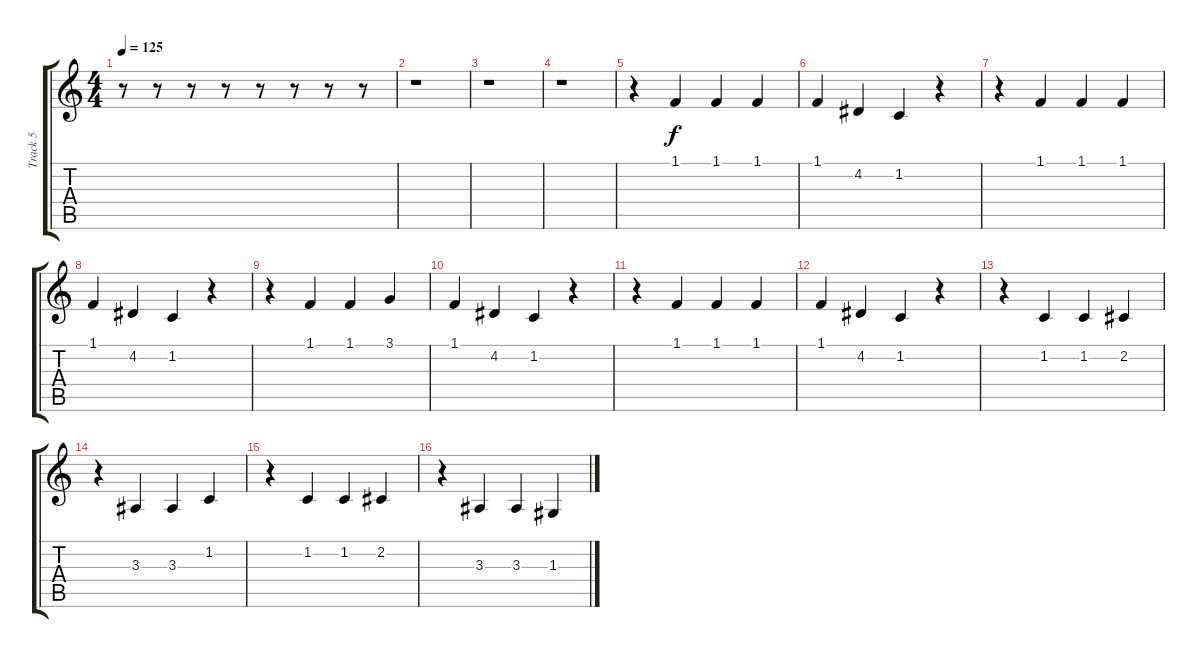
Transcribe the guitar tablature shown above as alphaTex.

\track ("Track 5" "Track 5") {instrument flute}
\staff {score tabs}
\tuning (E4 B3 G3 D3 A2 E2) {hide}
\ts (4 4)
\tempo 125
\clef g2
\ks c
r.8{dy f} r.8 r.8 r.8 r.8 r.8 r.8 r.8 |
r.1 |
r.1 |
r.1 |
r.4 1.1.4 1.1.4 1.1.4 |
1.1.4 4.2.4 1.2.4 r.4 |
r.4 1.1.4 1.1.4 1.1.4 |
1.1.4 4.2.4 1.2.4 r.4 |
r.4 1.1.4 1.1.4 3.1.4 |
1.1.4 4.2.4 1.2.4 r.4 |
r.4 1.1.4 1.1.4 1.1.4 |
1.1.4 4.2.4 1.2.4 r.4 |
r.4 1.2.4 1.2.4 2.2.4 |
r.4 3.3.4 3.3.4 1.2.4 |
r.4 1.2.4 1.2.4 2.2.4 |
r.4 3.3.4 3.3.4 1.3.4
